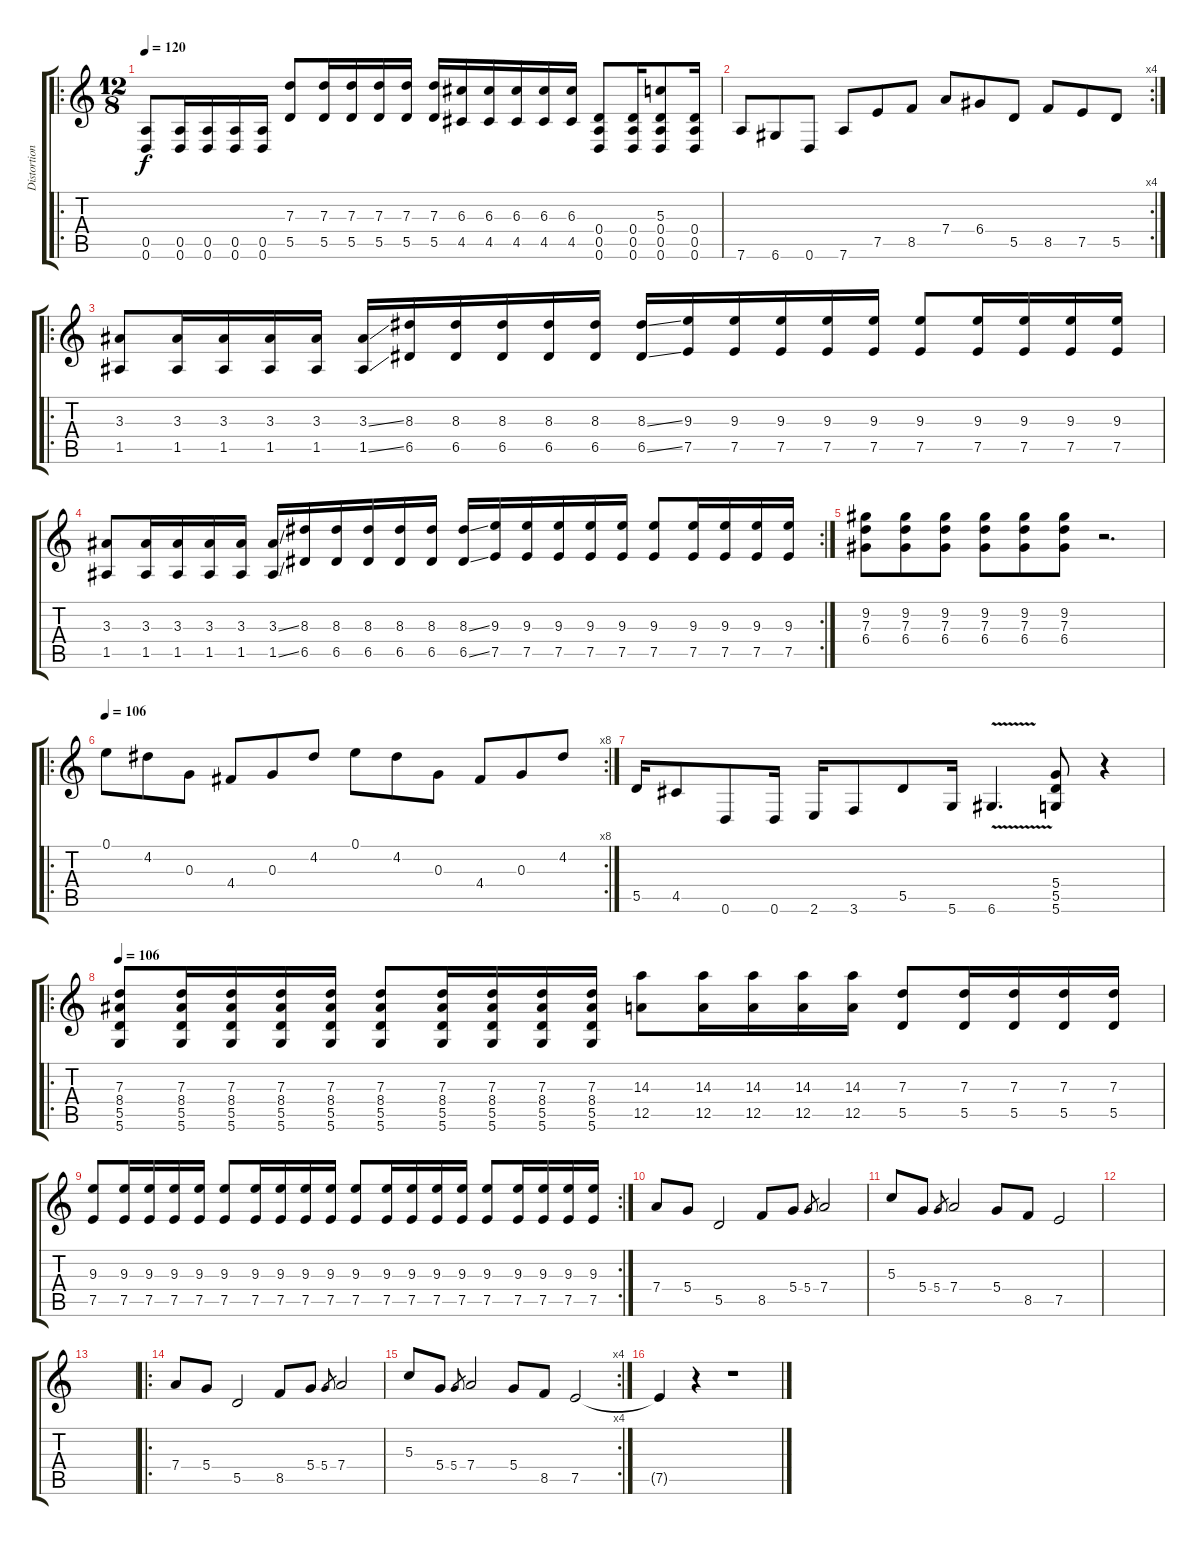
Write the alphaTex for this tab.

\track ("Distortion 2" "Distortion") {instrument distortionguitar}
\staff {score tabs}
\tuning (E4 B3 G3 D3 A2 D2) {hide}
\ro
\ts (12 8)
\tempo 120
\clef g2
\ks c
(0.5 0.6).8{dy f} (0.5 0.6).16 (0.5 0.6).16 (0.5 0.6).16 (0.5 0.6).16 (7.3 5.5).8 (7.3 5.5).16 (7.3 5.5).16 (7.3 5.5).16 (7.3 5.5).16 (7.3 5.5).16 (6.3 4.5).16 (6.3 4.5).16 (6.3 4.5).16 (6.3 4.5).16 (6.3 4.5).16 (0.4 0.5 0.6).8 (0.4 0.5 0.6).16 (5.3 0.4 0.5 0.6).8 (0.4 0.5 0.6).16 |
\rc 4
7.6.8 6.6.8 0.6.8 7.6.8 7.5.8 8.5.8 7.4.8 6.4.8 5.5.8 8.5.8 7.5.8 5.5.8 |
\ro
(3.3 1.5).8 (3.3 1.5).16 (3.3 1.5).16 (3.3 1.5).16 (3.3 1.5).16 (3.3{ss} 1.5{ss}).16 (8.3 6.5).16 (8.3 6.5).16 (8.3 6.5).16 (8.3 6.5).16 (8.3 6.5).16 (8.3{ss} 6.5{ss}).16 (9.3 7.5).16 (9.3 7.5).16 (9.3 7.5).16 (9.3 7.5).16 (9.3 7.5).16 (9.3 7.5).8 (9.3 7.5).16 (9.3 7.5).16 (9.3 7.5).16 (9.3 7.5).16 |
\rc 2
(3.3 1.5).8 (3.3 1.5).16 (3.3 1.5).16 (3.3 1.5).16 (3.3 1.5).16 (3.3{ss} 1.5{ss}).16 (8.3 6.5).16 (8.3 6.5).16 (8.3 6.5).16 (8.3 6.5).16 (8.3 6.5).16 (8.3{ss} 6.5{ss}).16 (9.3 7.5).16 (9.3 7.5).16 (9.3 7.5).16 (9.3 7.5).16 (9.3 7.5).16 (9.3 7.5).8 (9.3 7.5).16 (9.3 7.5).16 (9.3 7.5).16 (9.3 7.5).16 |
(9.2 7.3 6.4).8 (9.2 7.3 6.4).8 (9.2 7.3 6.4).8 (9.2 7.3 6.4).8 (9.2 7.3 6.4).8 (9.2 7.3 6.4).8 r.2{d} |
\ro
\rc 8
\tempo 106
0.1.8 4.2.8 0.3.8 4.4.8 0.3.8 4.2.8 0.1.8 4.2.8 0.3.8 4.4.8 0.3.8 4.2.8 |
5.5.16 4.5.8 0.6.8 0.6.16 2.6.16 3.6.8 5.5.8 5.6.16 6.6{v}.4{d} (5.4 5.5 5.6).8 r.4 |
\ro
\tempo 106
(7.3 8.4 5.5 5.6).8 (7.3 8.4 5.5 5.6).16 (7.3 8.4 5.5 5.6).16 (7.3 8.4 5.5 5.6).16 (7.3 8.4 5.5 5.6).16 (7.3 8.4 5.5 5.6).8 (7.3 8.4 5.5 5.6).16 (7.3 8.4 5.5 5.6).16 (7.3 8.4 5.5 5.6).16 (7.3 8.4 5.5 5.6).16 (14.3 12.5).8 (14.3 12.5).16 (14.3 12.5).16 (14.3 12.5).16 (14.3 12.5).16 (7.3 5.5).8 (7.3 5.5).16 (7.3 5.5).16 (7.3 5.5).16 (7.3 5.5).16 |
\rc 2
(9.3 7.5).8 (9.3 7.5).16 (9.3 7.5).16 (9.3 7.5).16 (9.3 7.5).16 (9.3 7.5).8 (9.3 7.5).16 (9.3 7.5).16 (9.3 7.5).16 (9.3 7.5).16 (9.3 7.5).8 (9.3 7.5).16 (9.3 7.5).16 (9.3 7.5).16 (9.3 7.5).16 (9.3 7.5).8 (9.3 7.5).16 (9.3 7.5).16 (9.3 7.5).16 (9.3 7.5).16 |
7.4.8{volume 11 balance 8} 5.4.8 5.5.2 8.5.8 5.4.8 5.4.8{gr} 7.4.2 |
5.3.8 5.4.8 5.4.8{gr} 7.4.2 5.4.8 8.5.8 7.5.2 |
|
|
\ro
7.4.8{balance 16} 5.4.8 5.5.2 8.5.8 5.4.8 5.4.8{gr} 7.4.2 |
\rc 4
5.3.8 5.4.8 5.4.8{gr} 7.4.2 5.4.8 8.5.8 7.5.2 |
7.5{t}.4 r.4 r.1
